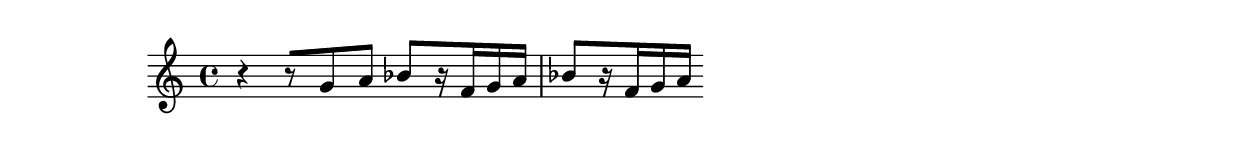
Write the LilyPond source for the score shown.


\version "2.2.0"

\header{
texidoc="@cindex Beam Over Rests
Beams may be forced to be over rests.
" }

\score{
    \notes\relative c''{
	  r4  r8[ g a]
	   bes8[ r16 f g a]
	   bes8[ r16 \set stemLeftBeamCount = #1 f g a]
    }

    \paper{
        raggedright = ##t
    }
}

